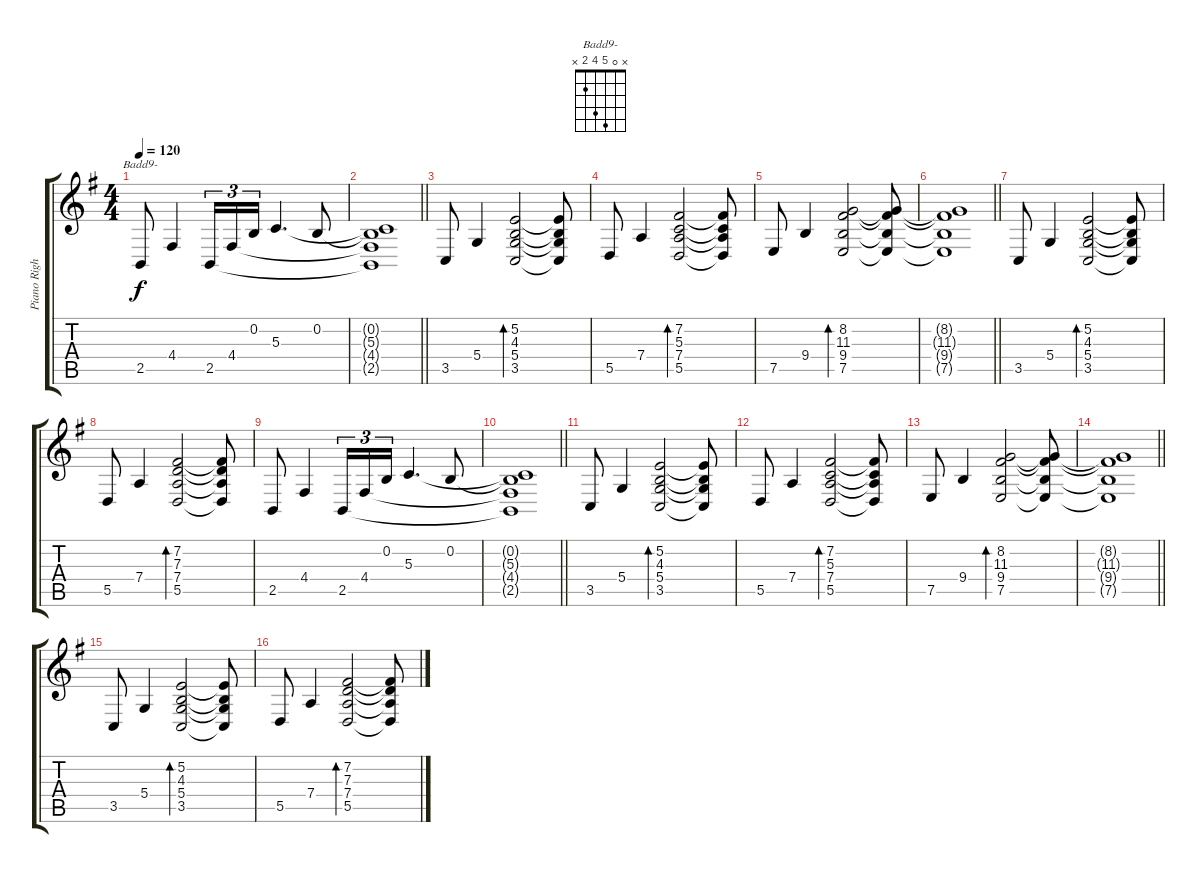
\track ("Piano Right Standard" "Piano Righ") {instrument acousticgrandpiano}
\staff {score tabs}
\tuning (E4 B3 G3 D3 A2 E2) {hide}
\chord ("Badd9-" x 0 5 4 2 x)
\ts (4 4)
\tempo 120
\clef g2
\ks eminor
2.5.8{ch "Badd9-" dy f} 4.4.4 2.5.16{tu (3 2)} 4.4.16{tu (3 2)} 0.2.16{tu (3 2)} 5.3.4{d} 0.2.8 |
\barLineRight lightlight
(0.2{t} 5.3{t} 4.4{t} 2.5{t}).1 |
3.5.8 5.4.4 (5.2 4.3 5.4 3.5).2{bd 480} (5.2{t} 4.3{t} 5.4{t} 3.5{t}).8 |
5.5.8 7.4.4 (7.2 5.3 7.4 5.5).2{bd 480} (7.2{t} 5.3{t} 7.4{t} 5.5{t}).8 |
7.5.8 9.4.4 (8.2 11.3 9.4 7.5).2{bd 480} (8.2{t} 11.3{t} 9.4{t} 7.5{t}).8 |
\barLineRight lightlight
(8.2{t} 11.3{t} 9.4{t} 7.5{t}).1 |
3.5.8 5.4.4 (5.2 4.3 5.4 3.5).2{bd 480} (5.2{t} 4.3{t} 5.4{t} 3.5{t}).8 |
5.5.8 7.4.4 (7.2 7.3 7.4 5.5).2{bd 480} (7.2{t} 7.3{t} 7.4{t} 5.5{t}).8 |
2.5.8 4.4.4 2.5.16{tu (3 2)} 4.4.16{tu (3 2)} 0.2.16{tu (3 2)} 5.3.4{d} 0.2.8 |
\barLineRight lightlight
(0.2{t} 5.3{t} 4.4{t} 2.5{t}).1 |
\section ("" "")
3.5.8 5.4.4 (5.2 4.3 5.4 3.5).2{bd 480} (5.2{t} 4.3{t} 5.4{t} 3.5{t}).8 |
5.5.8 7.4.4 (7.2 5.3 7.4 5.5).2{bd 480} (7.2{t} 5.3{t} 7.4{t} 5.5{t}).8 |
7.5.8 9.4.4 (8.2 11.3 9.4 7.5).2{bd 480} (8.2{t} 11.3{t} 9.4{t} 7.5{t}).8 |
\barLineRight lightlight
(8.2{t} 11.3{t} 9.4{t} 7.5{t}).1 |
3.5.8 5.4.4 (5.2 4.3 5.4 3.5).2{bd 480} (5.2{t} 4.3{t} 5.4{t} 3.5{t}).8 |
5.5.8 7.4.4 (7.2 7.3 7.4 5.5).2{bd 480} (7.2{t} 7.3{t} 7.4{t} 5.5{t}).8
